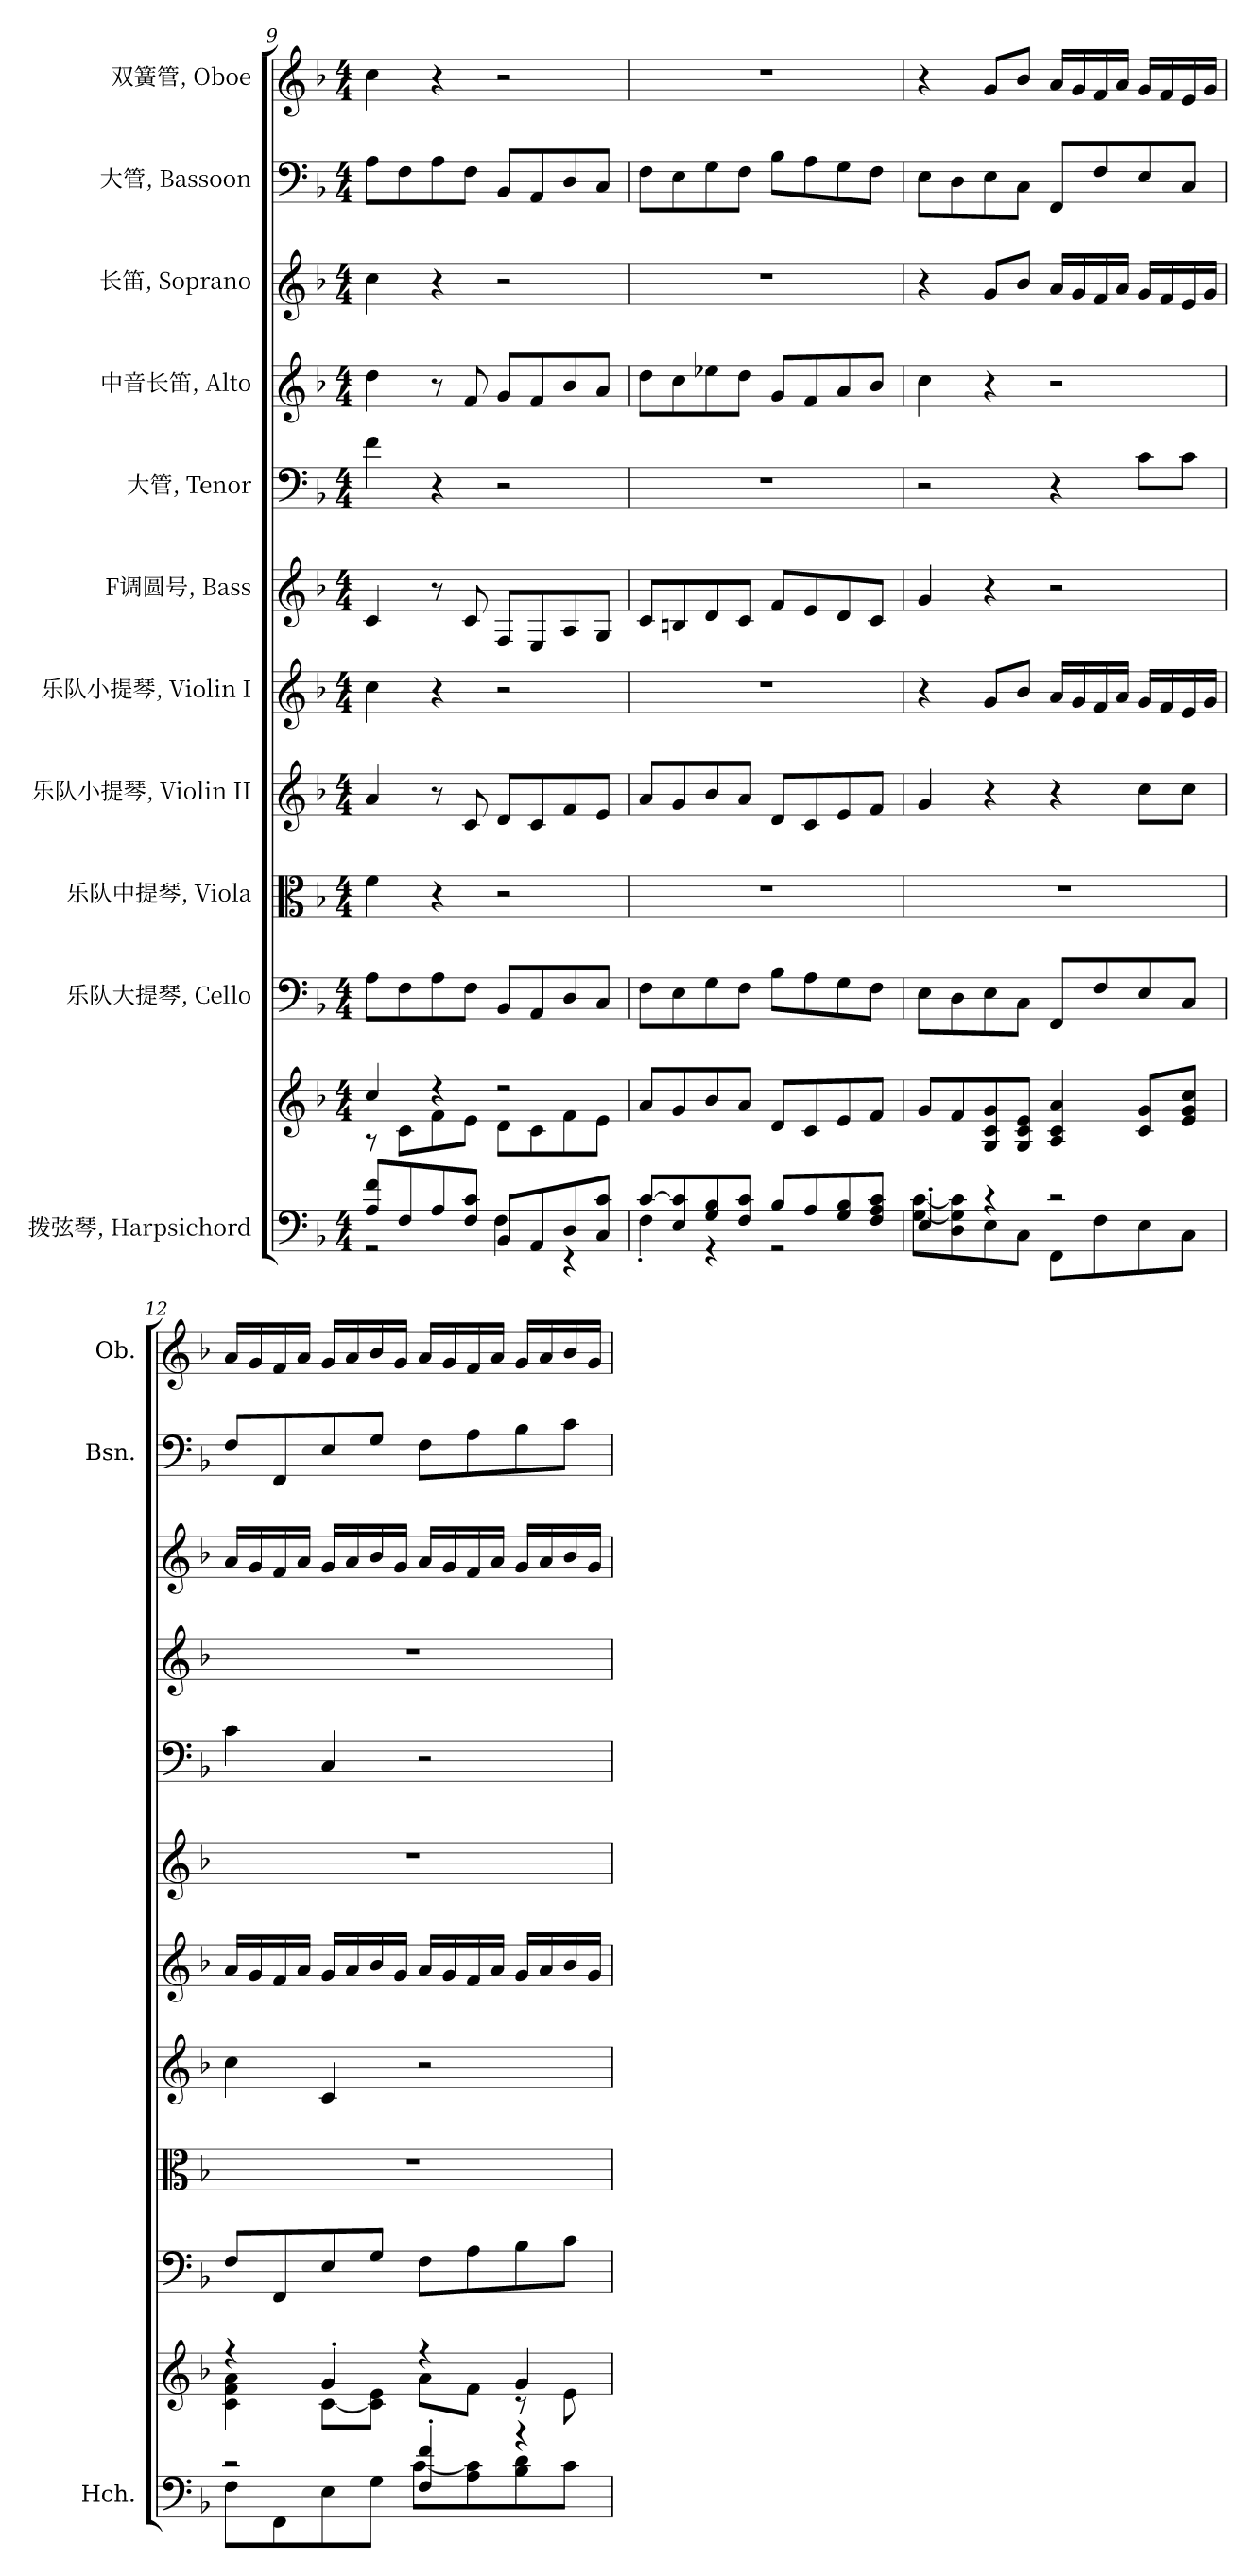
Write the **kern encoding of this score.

**kern	**kern	**kern	**kern	**kern	**kern	**kern	**kern	**kern	**kern	**kern	**kern
*part11	*part11	*part10	*part9	*part8	*part7	*part6	*part5	*part4	*part3	*part2	*part1
*staff12	*staff11	*staff10	*staff9	*staff8	*staff7	*staff6	*staff5	*staff4	*staff3	*staff2	*staff1
*I"拨弦琴, Harpsichord	*	*I"乐队大提琴, Cello	*I"乐队中提琴, Viola	*I"乐队小提琴, Violin II	*I"乐队小提琴, Violin I	*I"F调圆号, Bass	*I"大管, Tenor	*I"中音长笛, Alto	*I"长笛, Soprano	*I"大管, Bassoon	*I"双簧管, Oboe
*I'Hch.	*	*	*	*	*	*	*	*	*	*I'Bsn.	*I'Ob.
!!LO:PB:g=z
*clefF4	*clefG2	*clefF4	*clefC3	*clefG2	*clefG2	*clefG2	*clefF4	*clefG2	*clefG2	*clefF4	*clefG2
*	*	*	*	*	*	*ITrd4c7	*	*ITrd3c5	*	*	*
*k[b-]	*k[b-]	*k[b-]	*k[b-]	*k[b-]	*k[b-]	*k[b-e-]	*k[b-]	*k[]	*k[b-]	*k[b-]	*k[b-]
*M4/4	*M4/4	*M4/4	*M4/4	*M4/4	*M4/4	*M4/4	*M4/4	*M4/4	*M4/4	*M4/4	*M4/4
=9	=9	=9	=9	=9	=9	=9	=9	=9	=9	=9	=9
*^	*^	*	*	*	*	*	*	*	*	*	*
8A/ 8f/L	2r	4cc/	8r	8A\L	4f\	4a/	4cc\	4F/	4f\	4a\	4cc\	8A\L	4cc\
8F/	.	.	8c\L	8F\	.	.	.	.	.	.	.	8F\	.
8A/	.	4r	8f\	8A\	4r	8r	4r	8r	4r	8r	4r	8A\	4r
8F/ 8c/J	.	.	8e\J	8F\J	.	8c/	.	8F/	.	8c/	.	8F\J	.
8BB-/L	4F\	2r	8d\L	8BB-/L	2r	8d/L	2r	8BB-/L	2r	8d/L	2r	8BB-/L	2r
8AA/	.	.	8c\	8AA/	.	8c/	.	8AA/	.	8c/	.	8AA/	.
8D/	4r	.	8f\	8D/	.	8f/	.	8D/	.	8f/	.	8D/	.
8C/ 8c/J	.	.	8e\J	8C/J	.	8e/J	.	8C/J	.	8e/J	.	8C/J	.
*	*	*v	*v	*	*	*	*	*	*	*	*	*	*
=10	=10	=10	=10	=10	=10	=10	=10	=10	=10	=10	=10	=10
[8c/L	4F'\	8a/L	8F\L	1r	8a/L	1r	8F/L	1r	8a\L	1r	8F\L	1r
8E/ 8c/]	.	8g/	8E\	.	8g/	.	8En/	.	8g\	.	8E\	.
8G/ 8B-/	4r	8b-/	8G\	.	8b-/	.	8G/	.	8b-X\	.	8G\	.
8F/ 8c/J	.	8a/J	8F\J	.	8a/J	.	8F/J	.	8a\J	.	8F\J	.
8B-/L	2r	8d/L	8B-\L	.	8d/L	.	8B-/L	.	8d/L	.	8B-\L	.
8A/	.	8c/	8A\	.	8c/	.	8A/	.	8c/	.	8A\	.
8G/ 8B-/	.	8e/	8G\	.	8e/	.	8G/	.	8e/	.	8G\	.
8F/ 8A/ 8c/J	.	8f/J	8F\J	.	8f/J	.	8F/J	.	8f/J	.	8F\J	.
=11	=11	=11	=11	=11	=11	=11	=11	=11	=11	=11	=11	=11
4E'/	[8G\ [8c\L	8g/L	8E\L	1r	4g/	4r	4c/	2r	4g\	4r	8E\L	4r
.	8D\ 8G\] 8c\]	8f/	8D\	.	.	.	.	.	.	.	8D\	.
4r	8E\	8G/ 8c/ 8g/	8E\	.	4r	8g/L	4r	.	4r	8g/L	8E\	8g/L
.	8C\J	8G/ 8c/ 8e/J	8C\J	.	.	8b-/J	.	.	.	8b-/J	8C\J	8b-/J
2r	8FF\L	4A/ 4c/ 4a/	8FF/L	.	4r	16a/LL	2r	4r	2r	16a/LL	8FF/L	16a/LL
.	.	.	.	.	.	16g/	.	.	.	16g/	.	16g/
.	8F\	.	8F/	.	.	16f/	.	.	.	16f/	8F/	16f/
.	.	.	.	.	.	16a/JJ	.	.	.	16a/JJ	.	16a/JJ
.	8E\	8c/ 8g/L	8E/	.	8cc\L	16g/LL	.	8c\L	.	16g/LL	8E/	16g/LL
.	.	.	.	.	.	16f/	.	.	.	16f/	.	16f/
.	8C\J	8e/ 8g/ 8cc/J	8C/J	.	8cc\J	16e/	.	8c\J	.	16e/	8C/J	16e/
.	.	.	.	.	.	16g/JJ	.	.	.	16g/JJ	.	16g/JJ
!!LO:PB:g=z
=12	=12	=12	=12	=12	=12	=12	=12	=12	=12	=12	=12	=12
*	*	*^	*	*	*	*	*	*	*	*	*	*
2r	8F\L	4r	4c\ 4f\ 4a\	8F/L	1r	4cc\	16a/LL	1r	4c\	1r	16a/LL	8F/L	16a/LL
.	.	.	.	.	.	.	16g/	.	.	.	16g/	.	16g/
.	8FF\	.	.	8FF/	.	.	16f/	.	.	.	16f/	8FF/	16f/
.	.	.	.	.	.	.	16a/JJ	.	.	.	16a/JJ	.	16a/JJ
.	8E\	4g'/	[8c\L	8E/	.	4c/	16g/LL	.	4C/	.	16g/LL	8E/	16g/LL
.	.	.	.	.	.	.	16a/	.	.	.	16a/	.	16a/
.	8G\J	.	8c\] 8e\J	8G/J	.	.	16b-/	.	.	.	16b-/	8G/J	16b-/
.	.	.	.	.	.	.	16g/JJ	.	.	.	16g/JJ	.	16g/JJ
4F/' 4f/'	[8c\L	4r	8a\L	8F\L	.	2r	16a/LL	.	2r	.	16a/LL	8F\L	16a/LL
.	.	.	.	.	.	.	16g/	.	.	.	16g/	.	16g/
.	8A\ 8c\]	.	8f\J	8A\	.	.	16f/	.	.	.	16f/	8A\	16f/
.	.	.	.	.	.	.	16a/JJ	.	.	.	16a/JJ	.	16a/JJ
4r	8B-\ 8d\	4g/	8r	8B-\	.	.	16g/LL	.	.	.	16g/LL	8B-\	16g/LL
.	.	.	.	.	.	.	16a/	.	.	.	16a/	.	16a/
.	8c\J	.	8e\	8c\J	.	.	16b-/	.	.	.	16b-/	8c\J	16b-/
.	.	.	.	.	.	.	16g/JJ	.	.	.	16g/JJ	.	16g/JJ
*v	*v	*	*	*	*	*	*	*	*	*	*	*	*
*	*v	*v	*	*	*	*	*	*	*	*	*	*
=	=	=	=	=	=	=	=	=	=	=	=
*-	*-	*-	*-	*-	*-	*-	*-	*-	*-	*-	*-
